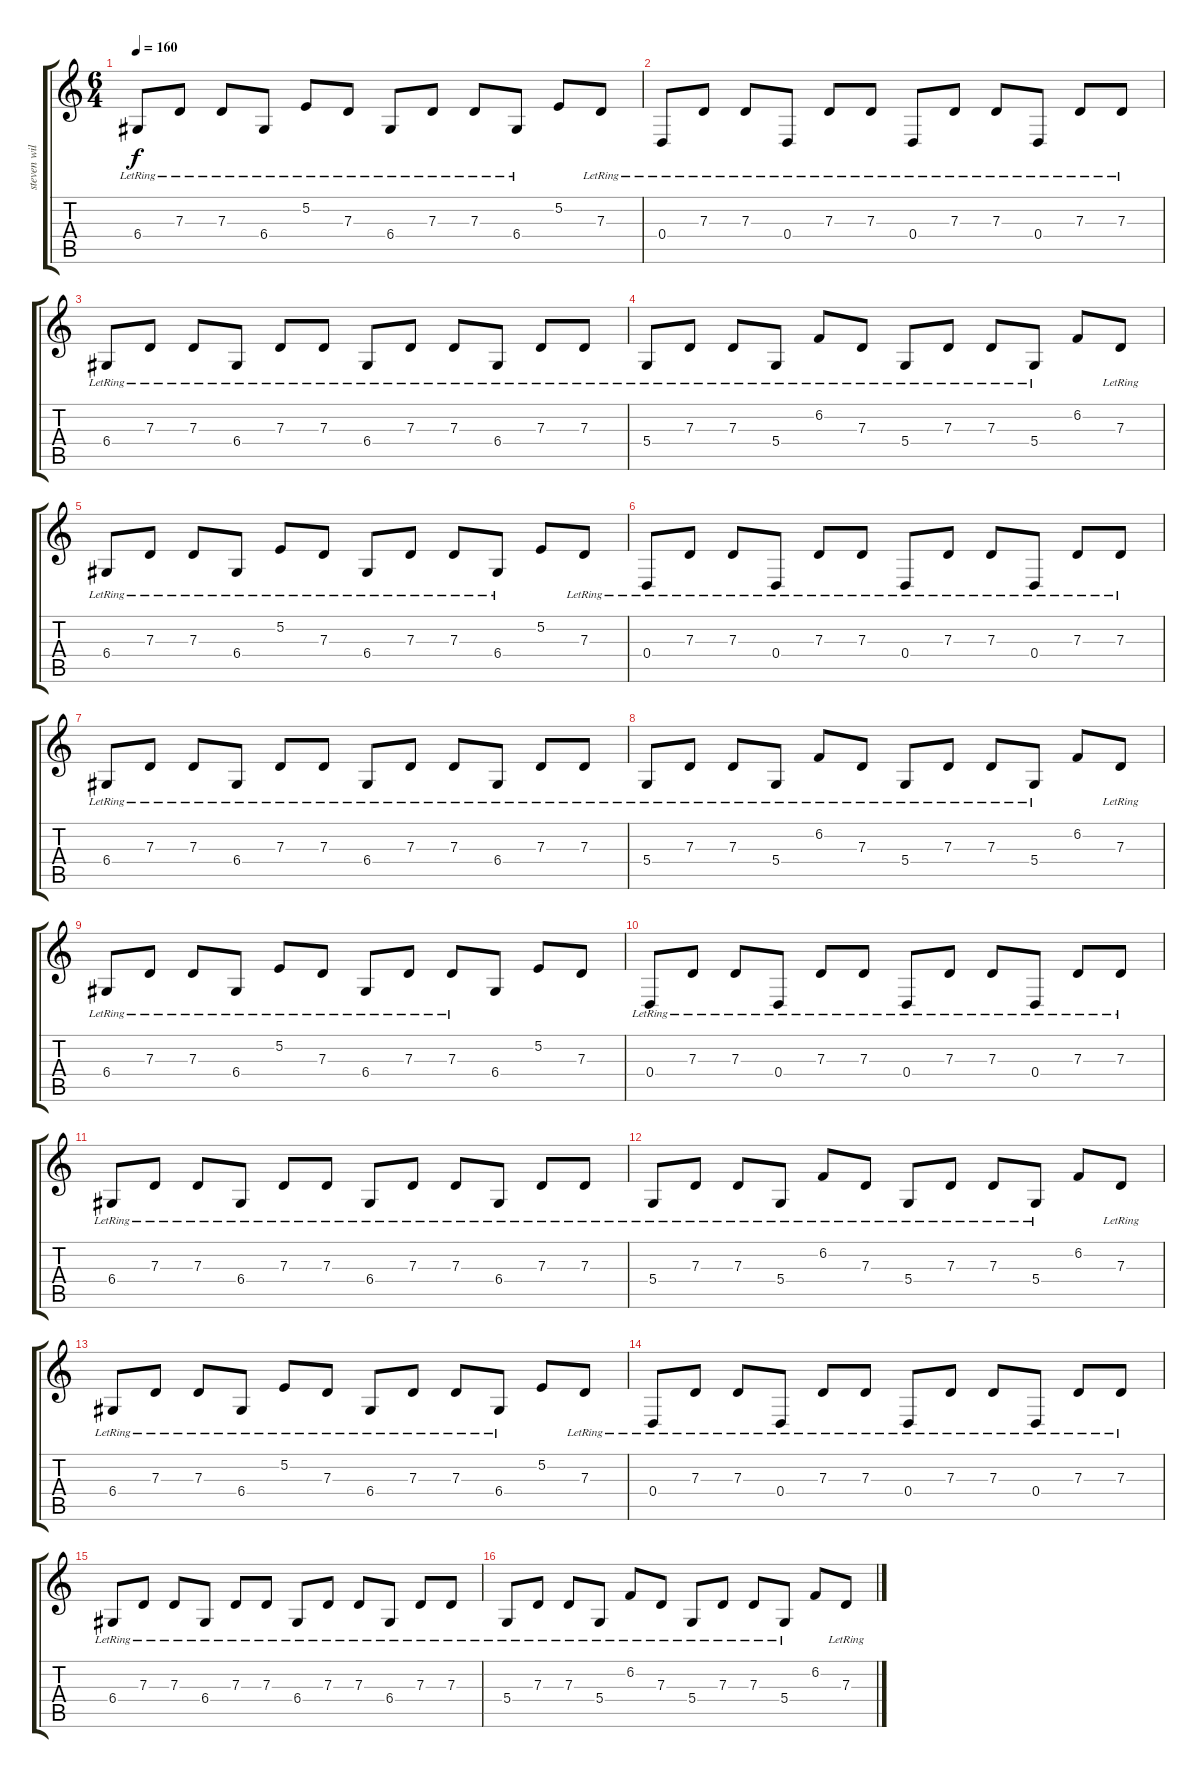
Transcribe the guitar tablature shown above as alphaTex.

\track ("steven wilson ( guitar 2 )" "steven wil") {instrument stringensemble1}
\staff {score tabs}
\tuning (E4 B3 G3 D3 A2 D2) {hide}
\ts (6 4)
\tempo 160
\clef g2
\ks c
6.4{lr}.8{dy f} 7.3{lr}.8 7.3{lr}.8 6.4{lr}.8 5.2{lr}.8 7.3{lr}.8 6.4{lr}.8 7.3{lr}.8 7.3{lr}.8 6.4{lr}.8 5.2.8 7.3{lr}.8 |
0.4{lr}.8 7.3{lr}.8 7.3{lr}.8 0.4{lr}.8 7.3{lr}.8 7.3{lr}.8 0.4{lr}.8 7.3{lr}.8 7.3{lr}.8 0.4{lr}.8 7.3{lr}.8 7.3{lr}.8 |
6.4{lr}.8 7.3{lr}.8 7.3{lr}.8 6.4{lr}.8 7.3{lr}.8 7.3{lr}.8 6.4{lr}.8 7.3{lr}.8 7.3{lr}.8 6.4{lr}.8 7.3{lr}.8 7.3{lr}.8 |
5.4{lr}.8 7.3{lr}.8 7.3{lr}.8 5.4{lr}.8 6.2{lr}.8 7.3{lr}.8 5.4{lr}.8 7.3{lr}.8 7.3{lr}.8 5.4{lr}.8 6.2.8 7.3{lr}.8 |
6.4{lr}.8 7.3{lr}.8 7.3{lr}.8 6.4{lr}.8 5.2{lr}.8 7.3{lr}.8 6.4{lr}.8 7.3{lr}.8 7.3{lr}.8 6.4{lr}.8 5.2.8 7.3{lr}.8 |
0.4{lr}.8 7.3{lr}.8 7.3{lr}.8 0.4{lr}.8 7.3{lr}.8 7.3{lr}.8 0.4{lr}.8 7.3{lr}.8 7.3{lr}.8 0.4{lr}.8 7.3{lr}.8 7.3{lr}.8 |
6.4{lr}.8 7.3{lr}.8 7.3{lr}.8 6.4{lr}.8 7.3{lr}.8 7.3{lr}.8 6.4{lr}.8 7.3{lr}.8 7.3{lr}.8 6.4{lr}.8 7.3{lr}.8 7.3{lr}.8 |
5.4{lr}.8 7.3{lr}.8 7.3{lr}.8 5.4{lr}.8 6.2{lr}.8 7.3{lr}.8 5.4{lr}.8 7.3{lr}.8 7.3{lr}.8 5.4{lr}.8 6.2.8 7.3{lr}.8 |
6.4{lr}.8 7.3{lr}.8 7.3{lr}.8 6.4{lr}.8 5.2{lr}.8 7.3{lr}.8 6.4{lr}.8 7.3{lr}.8 7.3{lr}.8 6.4.8 5.2.8 7.3.8 |
0.4{lr}.8{volume 11 instrument stringensemble1} 7.3{lr}.8 7.3{lr}.8 0.4{lr}.8 7.3{lr}.8 7.3{lr}.8 0.4{lr}.8 7.3{lr}.8 7.3{lr}.8 0.4{lr}.8 7.3{lr}.8 7.3{lr}.8 |
6.4{lr}.8 7.3{lr}.8 7.3{lr}.8 6.4{lr}.8 7.3{lr}.8 7.3{lr}.8 6.4{lr}.8 7.3{lr}.8 7.3{lr}.8 6.4{lr}.8 7.3{lr}.8 7.3{lr}.8 |
5.4{lr}.8 7.3{lr}.8 7.3{lr}.8 5.4{lr}.8 6.2{lr}.8 7.3{lr}.8 5.4{lr}.8 7.3{lr}.8 7.3{lr}.8 5.4{lr}.8 6.2.8 7.3{lr}.8 |
6.4{lr}.8 7.3{lr}.8 7.3{lr}.8 6.4{lr}.8 5.2{lr}.8 7.3{lr}.8 6.4{lr}.8 7.3{lr}.8 7.3{lr}.8 6.4{lr}.8 5.2.8 7.3{lr}.8 |
0.4{lr}.8 7.3{lr}.8 7.3{lr}.8 0.4{lr}.8 7.3{lr}.8 7.3{lr}.8 0.4{lr}.8 7.3{lr}.8 7.3{lr}.8 0.4{lr}.8 7.3{lr}.8 7.3{lr}.8 |
6.4{lr}.8 7.3{lr}.8 7.3{lr}.8 6.4{lr}.8 7.3{lr}.8 7.3{lr}.8 6.4{lr}.8 7.3{lr}.8 7.3{lr}.8 6.4{lr}.8 7.3{lr}.8 7.3{lr}.8 |
5.4{lr}.8 7.3{lr}.8 7.3{lr}.8 5.4{lr}.8 6.2{lr}.8 7.3{lr}.8 5.4{lr}.8 7.3{lr}.8 7.3{lr}.8 5.4{lr}.8 6.2.8 7.3{lr}.8
